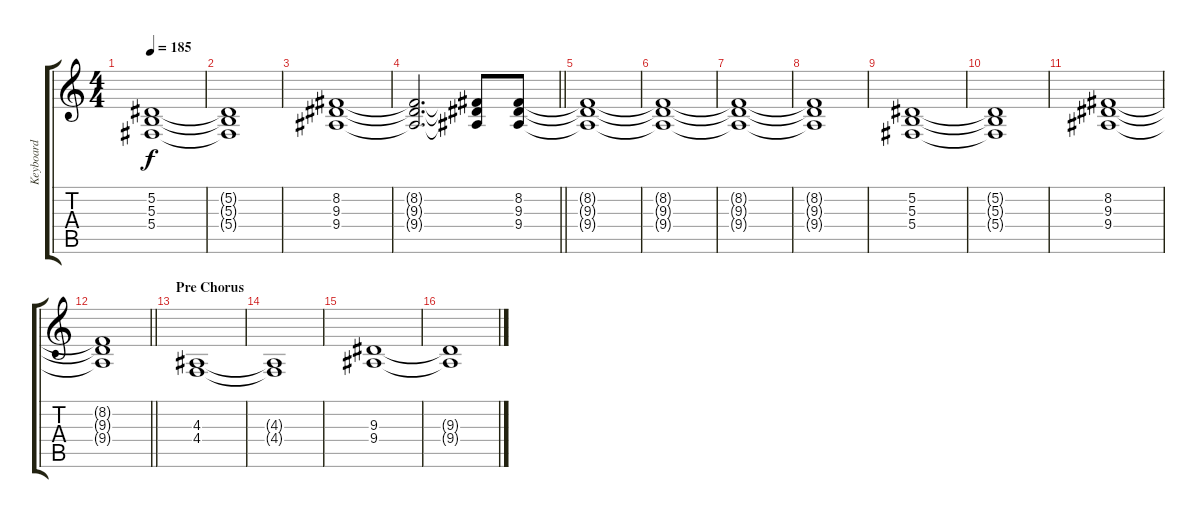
\track ("Keyboard" "Keyboard") {instrument pad4choir}
\staff {score tabs}
\tuning (Eb4 Bb3 Gb3 Db3 Ab2 Eb2) {hide}
\ts (4 4)
\tempo 185
\clef g2
\ks c
(5.2 5.3 5.4).1{dy f} |
(5.2{t} 5.3{t} 5.4{t}).1 |
(8.2 9.3 9.4).1 |
\barLineRight lightlight
(8.2{t} 9.3{t} 9.4{t}).2{d} (8.2{t} 9.3{t} 9.4{t}).8 (8.2 9.3 9.4).8{volume 6 instrument pad4choir} |
(8.2{t} 9.3{t} 9.4{t}).1 |
(8.2{t} 9.3{t} 9.4{t}).1 |
(8.2{t} 9.3{t} 9.4{t}).1 |
(8.2{t} 9.3{t} 9.4{t}).1 |
(5.2 5.3 5.4).1 |
(5.2{t} 5.3{t} 5.4{t}).1 |
(8.2 9.3 9.4).1 |
\barLineRight lightlight
(8.2{t} 9.3{t} 9.4{t}).1 |
\section ("" "Pre Chorus")
(4.3 4.4).1{volume 5} |
(4.3{t} 4.4{t}).1 |
(9.3 9.4).1 |
(9.3{t} 9.4{t}).1
